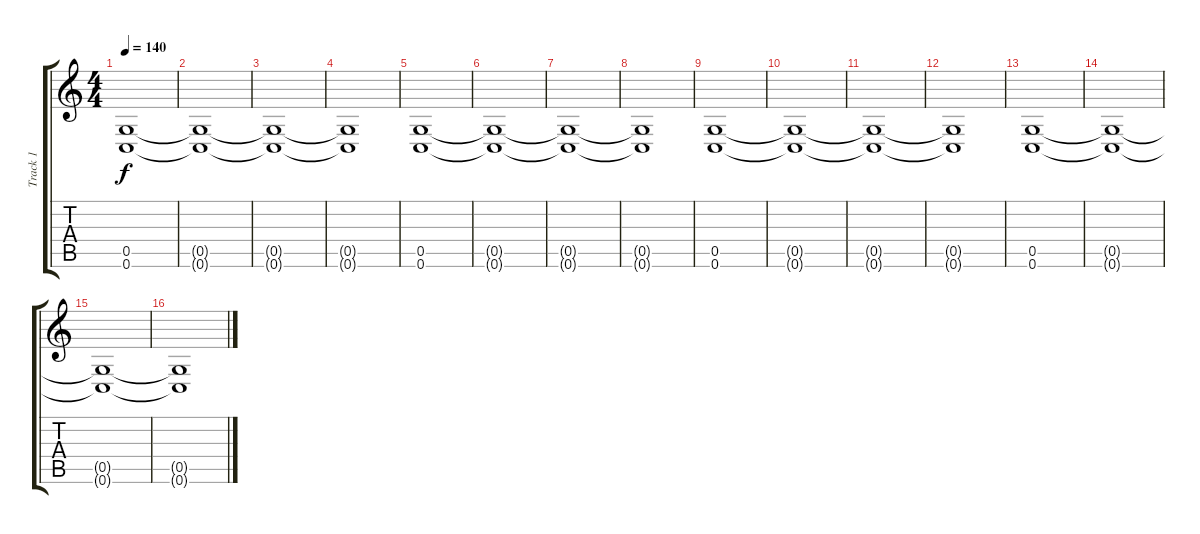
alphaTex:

\track ("Track 1" "Track 1") {instrument distortionguitar}
\staff {score tabs}
\tuning (D4 A3 F3 C3 G2 C2) {hide}
\ts (4 4)
\tempo 140
\clef g2
\ks c
(0.5 0.6).1{dy f} |
(0.5{t} 0.6{t}).1 |
(0.5{t} 0.6{t}).1 |
(0.5{t} 0.6{t}).1 |
(0.5 0.6).1 |
(0.5{t} 0.6{t}).1 |
(0.5{t} 0.6{t}).1 |
(0.5{t} 0.6{t}).1 |
(0.5 0.6).1 |
(0.5{t} 0.6{t}).1 |
(0.5{t} 0.6{t}).1 |
(0.5{t} 0.6{t}).1 |
(0.5 0.6).1 |
(0.5{t} 0.6{t}).1 |
(0.5{t} 0.6{t}).1 |
(0.5{t} 0.6{t}).1
